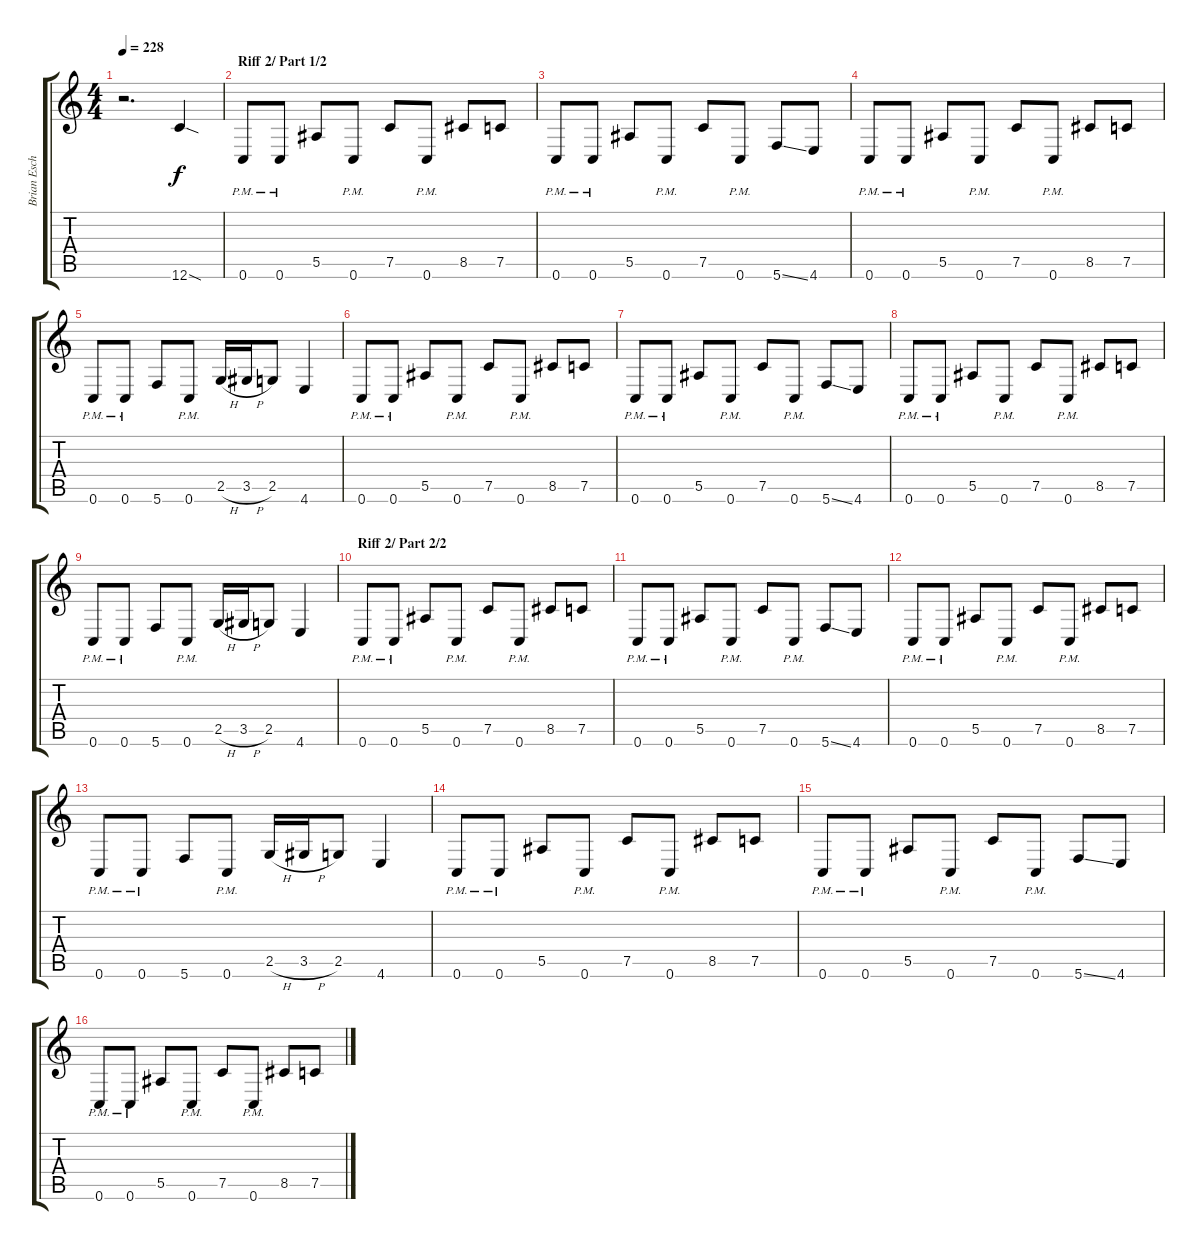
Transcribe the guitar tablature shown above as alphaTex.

\track ("Brian Eschbach (Guitar)" "Brian Esch") {instrument distortionguitar}
\staff {score tabs}
\tuning (C4 G3 Eb3 Bb2 F2 C2) {hide}
\ts (4 4)
\tempo 228
\clef g2
\ks c
r.2{d dy f} 12.6{sod}.4 |
\section ("" "Riff 2/ Part 1/2")
0.6{pm}.8 0.6{pm}.8 5.5.8 0.6{pm}.8 7.5.8 0.6{pm}.8 8.5.8 7.5.8 |
0.6{pm}.8 0.6{pm}.8 5.5.8 0.6{pm}.8 7.5.8 0.6{pm}.8 5.6{ss}.8 4.6.8 |
0.6{pm}.8 0.6{pm}.8 5.5.8 0.6{pm}.8 7.5.8 0.6{pm}.8 8.5.8 7.5.8 |
0.6{pm}.8 0.6{pm}.8 5.6.8 0.6{pm}.8 2.5{h}.16 3.5{h}.16 2.5.8 4.6.4 |
0.6{pm}.8 0.6{pm}.8 5.5.8 0.6{pm}.8 7.5.8 0.6{pm}.8 8.5.8 7.5.8 |
0.6{pm}.8 0.6{pm}.8 5.5.8 0.6{pm}.8 7.5.8 0.6{pm}.8 5.6{ss}.8 4.6.8 |
0.6{pm}.8 0.6{pm}.8 5.5.8 0.6{pm}.8 7.5.8 0.6{pm}.8 8.5.8 7.5.8 |
0.6{pm}.8 0.6{pm}.8 5.6.8 0.6{pm}.8 2.5{h}.16 3.5{h}.16 2.5.8 4.6.4 |
\section ("" "Riff 2/ Part 2/2")
0.6{pm}.8 0.6{pm}.8 5.5.8 0.6{pm}.8 7.5.8 0.6{pm}.8 8.5.8 7.5.8 |
0.6{pm}.8 0.6{pm}.8 5.5.8 0.6{pm}.8 7.5.8 0.6{pm}.8 5.6{ss}.8 4.6.8 |
0.6{pm}.8 0.6{pm}.8 5.5.8 0.6{pm}.8 7.5.8 0.6{pm}.8 8.5.8 7.5.8 |
0.6{pm}.8 0.6{pm}.8 5.6.8 0.6{pm}.8 2.5{h}.16 3.5{h}.16 2.5.8 4.6.4 |
0.6{pm}.8 0.6{pm}.8 5.5.8 0.6{pm}.8 7.5.8 0.6{pm}.8 8.5.8 7.5.8 |
0.6{pm}.8 0.6{pm}.8 5.5.8 0.6{pm}.8 7.5.8 0.6{pm}.8 5.6{ss}.8 4.6.8 |
0.6{pm}.8 0.6{pm}.8 5.5.8 0.6{pm}.8 7.5.8 0.6{pm}.8 8.5.8 7.5.8
